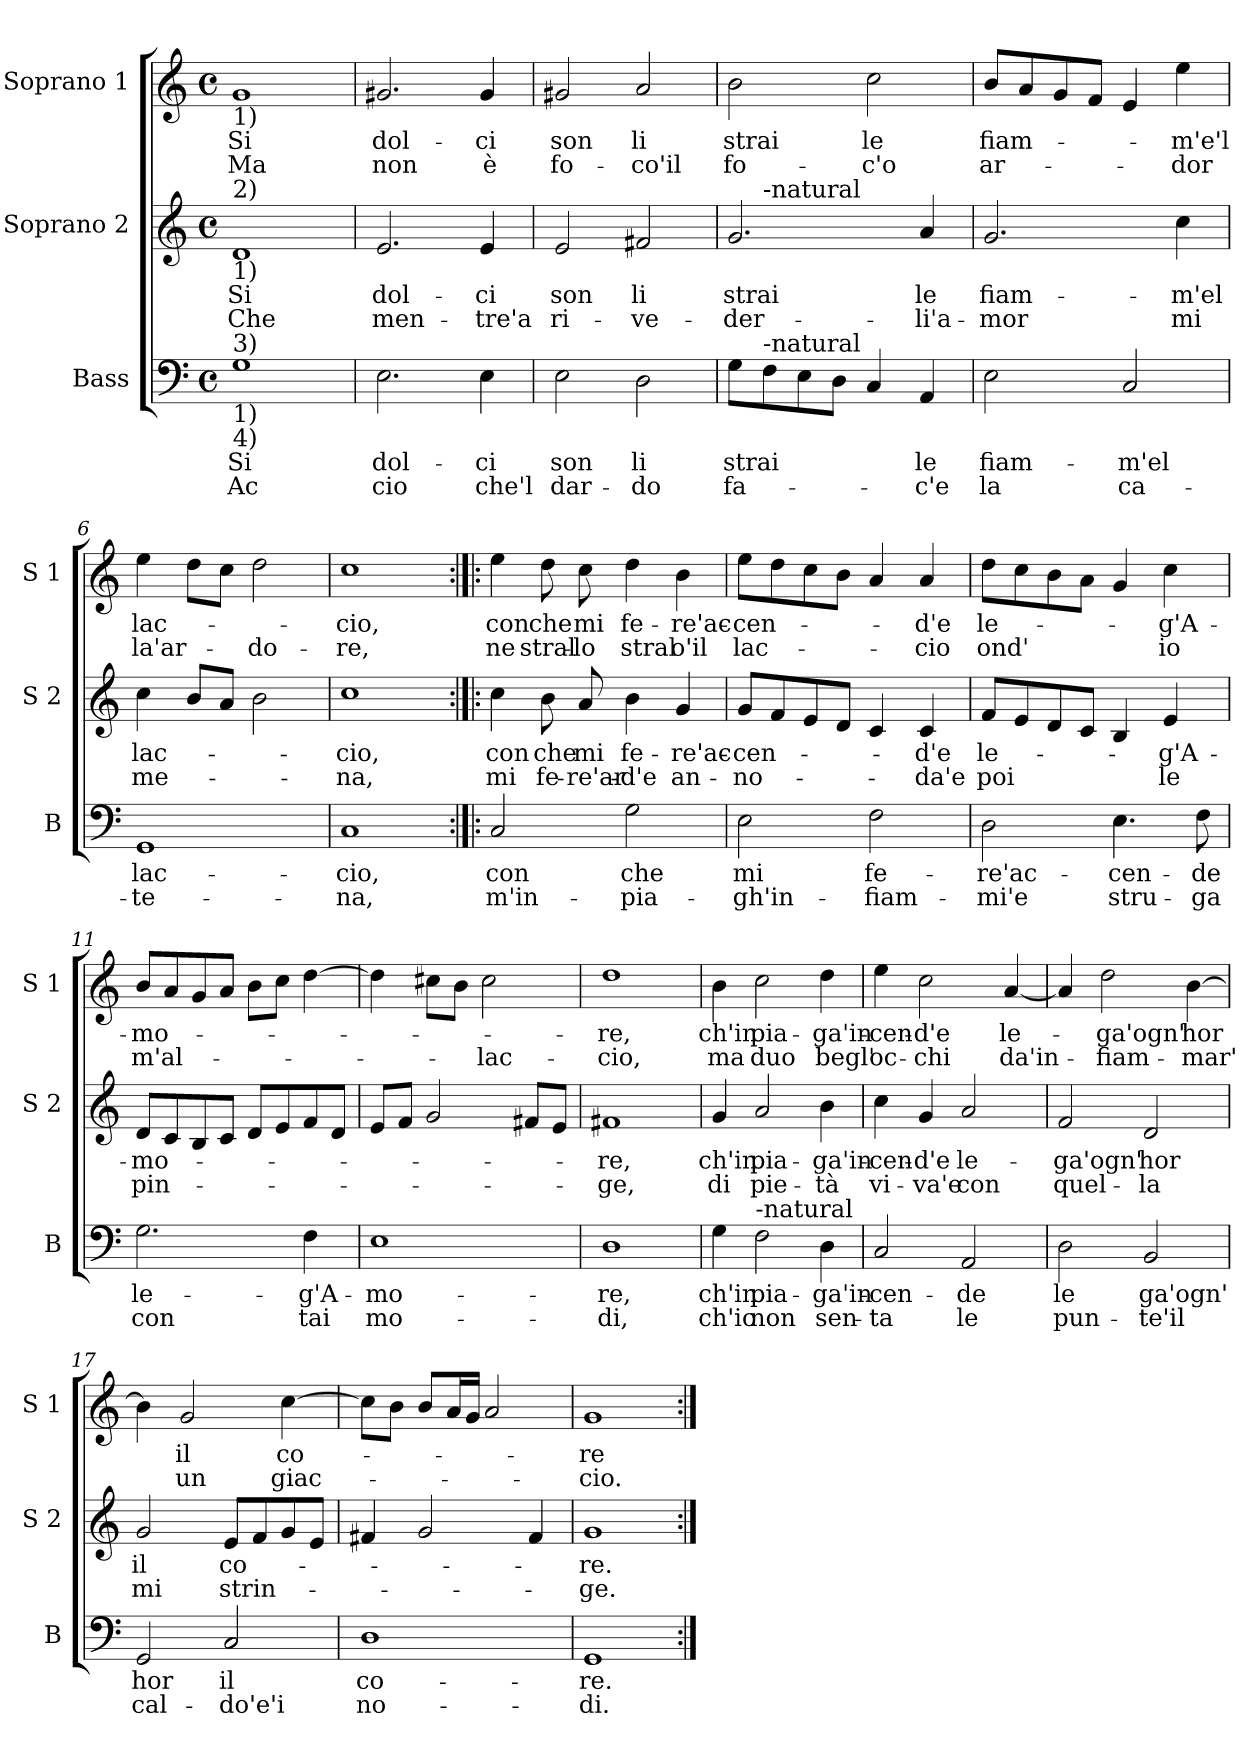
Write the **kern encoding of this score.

**kern	**text	**text	**kern	**text	**text	**kern	**text	**text
*part3	*part3	*part3	*part2	*part2	*part2	*part1	*part1	*part1
*staff3	*staff3	*staff3	*staff2	*staff2	*staff2	*staff1	*staff1	*staff1
*I"Bass	*	*	*I"Soprano 2	*	*	*I"Soprano 1	*	*
*I'B	*	*	*I'S 2	*	*	*I'S 1	*	*
*clefF4	*	*	*clefG2	*	*	*clefG2	*	*
*k[]	*	*	*k[]	*	*	*k[]	*	*
*C:	*	*	*C:	*	*	*C:	*	*
*M4/4	*	*	*M4/4	*	*	*M4/4	*	*
*met(c)	*	*	*met(c)	*	*	*met(c)	*	*
=1	=1	=1	=1	=1	=1	=1	=1	=1
!	!	!	!	!	!	!LO:TX:b:t=1)	!	!
!	!	!	!LO:TX:a:t=2)	!	!	!	!	!
!	!	!	!LO:TX:b:t=1)	!	!	!	!	!
!LO:TX:a:t=3)	!	!	!	!	!	!	!	!
!LO:TX:b:t=1)	!	!	!	!	!	!	!	!
!LO:TX:b:t=4)	!	!	!	!	!	!	!	!
!	!LO:LY:b	!LO:LY:b	!	!LO:LY:b	!LO:LY:b	!	!LO:LY:b	!LO:LY:b
1G	Si	Ac	1d	Si	Che	1g	Si	Ma
=2	=2	=2	=2	=2	=2	=2	=2	=2
!	!LO:LY:b	!LO:LY:b	!	!LO:LY:b	!LO:LY:b	!	!LO:LY:b	!LO:LY:b
2.E\	dol-	cio	2.e/	dol-	men-	2.g#X/	dol-	non
!	!LO:LY:b	!LO:LY:b	!	!LO:LY:b	!LO:LY:b	!	!LO:LY:b	!LO:LY:b
4E\	-ci	che'l	4e/	-ci	-tre'a	4g#/	-ci	è
=3	=3	=3	=3	=3	=3	=3	=3	=3
!	!LO:LY:b	!LO:LY:b	!	!LO:LY:b	!LO:LY:b	!	!LO:LY:b	!LO:LY:b
2E\	son	dar-	2e/	son	ri-	2g#X/	son	fo-
!	!LO:LY:b	!LO:LY:b	!	!LO:LY:b	!LO:LY:b	!	!LO:LY:b	!LO:LY:b
2D\	li	-do	2f#X/	li	-ve-	2a/	li	-co'il
=4	=4	=4	=4	=4	=4	=4	=4	=4
!	!LO:LY:b	!LO:LY:b	!	!LO:LY:b	!LO:LY:b	!	!LO:LY:b	!LO:LY:b
*	*	*	*^	*	*	*	*	*
8G\L	strai	fa-	2.g/	8ryy	strai	-der-	2b\	strai	fo-
!	!	!	!	!LO:TX:a:t=-natural	!	!	!	!	!
!LO:TX:a:t=-natural	!	!	!	!	!	!	!	!	!
8F\	.	.	.	2..ryy	.	.	.	.	.
8E\	.	.	.	.	.	.	.	.	.
8D\J	.	.	.	.	.	.	.	.	.
!	!	!	!	!	!	!	!	!LO:LY:b	!LO:LY:b
4C/	.	.	.	.	.	.	2cc\	le	-c'o
!	!LO:LY:b	!LO:LY:b	!	!	!LO:LY:b	!LO:LY:b	!	!	!
4AA/	le	-c'e	4a/	.	le	-li'a-	.	.	.
=5	=5	=5	=5	=5	=5	=5	=5	=5	=5
!	!LO:LY:b	!LO:LY:b	!	!	!LO:LY:b	!LO:LY:b	!	!LO:LY:b	!LO:LY:b
*	*	*	*v	*v	*	*	*	*	*
2E\	fiam-	la	2.g/	fiam-	-mor	8b/L	fiam-	ar-
.	.	.	.	.	.	8a/	.	.
.	.	.	.	.	.	8g/	.	.
.	.	.	.	.	.	8f/J	.	.
!	!LO:LY:b	!LO:LY:b	!	!	!	!	!	!
2C/	-m'el	ca-	.	.	.	4e/	.	.
!	!	!	!	!LO:LY:b	!LO:LY:b	!	!LO:LY:b	!LO:LY:b
.	.	.	4cc\	-m'el	mi	4ee\	-m'e'l	-dor
!!LO:LB:g=z
=6	=6	=6	=6	=6	=6	=6	=6	=6
!	!LO:LY:b	!LO:LY:b	!	!LO:LY:b	!LO:LY:b	!	!LO:LY:b	!LO:LY:b
1GG	lac-	-te-	4cc\	lac-	me-	4ee\	lac-	la'ar-
.	.	.	8b/L	.	.	8dd\L	.	.
.	.	.	8a/J	.	.	8cc\J	.	.
!	!	!	!	!	!	!	!	!LO:LY:b
.	.	.	2b\	.	.	2dd\	.	-do-
=7	=7	=7	=7	=7	=7	=7	=7	=7
!	!LO:LY:b	!LO:LY:b	!	!LO:LY:b	!LO:LY:b	!	!LO:LY:b	!LO:LY:b
1C	-cio,	-na,	1cc	-cio,	-na,	1cc	-cio,	-re,
=8:|!|:	=8:|!|:	=8:|!|:	=8:|!|:	=8:|!|:	=8:|!|:	=8:|!|:	=8:|!|:	=8:|!|:
!	!LO:LY:b	!LO:LY:b	!	!LO:LY:b	!LO:LY:b	!	!LO:LY:b	!LO:LY:b
2C/	con	m'in-	4cc\	con	mi	4ee\	con	ne
!	!	!	!	!LO:LY:b	!LO:LY:b	!	!LO:LY:b	!LO:LY:b
.	.	.	8b\	che	fe-	8dd\	che	stral-
!	!	!	!	!LO:LY:b	!LO:LY:b	!	!LO:LY:b	!LO:LY:b
.	.	.	8a/	mi	-re'ar-	8cc\	mi	-lo
!	!LO:LY:b	!LO:LY:b	!	!LO:LY:b	!LO:LY:b	!	!LO:LY:b	!LO:LY:b
2G\	che	-pia-	4b\	fe-	-d'e	4dd\	fe-	stral
!	!	!	!	!LO:LY:b	!LO:LY:b	!	!LO:LY:b	!LO:LY:b
.	.	.	4g/	-re'ac-	an-	4b\	-re'ac-	o'il
=9	=9	=9	=9	=9	=9	=9	=9	=9
!	!LO:LY:b	!LO:LY:b	!	!LO:LY:b	!LO:LY:b	!	!LO:LY:b	!LO:LY:b
2E\	mi	-gh'in-	8g/L	-cen-	-no-	8ee\L	-cen-	lac-
.	.	.	8f/	.	.	8dd\	.	.
.	.	.	8e/	.	.	8cc\	.	.
.	.	.	8d/J	.	.	8b\J	.	.
!	!LO:LY:b	!LO:LY:b	!	!	!	!	!	!
2F\	fe-	-fiam-	4c/	.	.	4a/	.	.
!	!	!	!	!LO:LY:b	!LO:LY:b	!	!LO:LY:b	!LO:LY:b
.	.	.	4c/	-d'e	-da'e	4a/	-d'e	-cio
!!LO:PB:g=z
=10	=10	=10	=10	=10	=10	=10	=10	=10
!	!LO:LY:b	!LO:LY:b	!	!LO:LY:b	!LO:LY:b	!	!LO:LY:b	!LO:LY:b
2D\	-re'ac-	-mi'e	8f/L	le-	poi	8dd\L	le-	ond'
.	.	.	8e/	.	.	8cc\	.	.
.	.	.	8d/	.	.	8b\	.	.
.	.	.	8c/J	.	.	8a\J	.	.
!	!LO:LY:b	!LO:LY:b	!	!	!	!	!	!
4.E\	-cen-	stru-	4B/	.	.	4g/	.	.
!	!	!	!	!LO:LY:b	!LO:LY:b	!	!LO:LY:b	!LO:LY:b
.	.	.	4e/	-g'A-	le	4cc\	-g'A-	io
!	!LO:LY:b	!LO:LY:b	!	!	!	!	!	!
8F\	-de	-ga	.	.	.	.	.	.
=11	=11	=11	=11	=11	=11	=11	=11	=11
!	!LO:LY:b	!LO:LY:b	!	!LO:LY:b	!LO:LY:b	!	!LO:LY:b	!LO:LY:b
2.G\	le-	con	8d/L	-mo-	pin-	8b/L	-mo-	m'al-
.	.	.	8c/	.	.	8a/	.	.
.	.	.	8B/	.	.	8g/	.	.
.	.	.	8c/J	.	.	8a/J	.	.
.	.	.	8d/L	.	.	8b\L	.	.
.	.	.	8e/	.	.	8cc\J	.	.
!	!LO:LY:b	!LO:LY:b	!	!	!	!	!	!
4F\	-g'A-	tai	8f/	.	.	[4dd\	.	.
.	.	.	8d/J	.	.	.	.	.
=12	=12	=12	=12	=12	=12	=12	=12	=12
!	!LO:LY:b	!LO:LY:b	!	!	!	!	!	!
1E	-mo-	mo-	8e/L	.	.	4dd\]	.	.
.	.	.	8f/J	.	.	.	.	.
.	.	.	2g/	.	.	8cc#X\L	.	.
.	.	.	.	.	.	8b\J	.	.
!	!	!	!	!	!	!	!	!LO:LY:b
.	.	.	.	.	.	2cc#\	.	-lac-
.	.	.	8f#X/L	.	.	.	.	.
.	.	.	8e/J	.	.	.	.	.
=13	=13	=13	=13	=13	=13	=13	=13	=13
!	!LO:LY:b	!LO:LY:b	!	!LO:LY:b	!LO:LY:b	!	!LO:LY:b	!LO:LY:b
1D	-re,	-di,	1f#X	-re,	-ge,	1dd	-re,	-cio,
=14	=14	=14	=14	=14	=14	=14	=14	=14
!	!LO:LY:b	!LO:LY:b	!	!LO:LY:b	!LO:LY:b	!	!LO:LY:b	!LO:LY:b
4G\	ch'in	ch'io	4g/	ch'in	di	4b\	ch'in	ma
!LO:TX:a:t=-natural	!	!	!	!	!	!	!	!
!	!LO:LY:b	!LO:LY:b	!	!LO:LY:b	!LO:LY:b	!	!LO:LY:b	!LO:LY:b
2F\	pia-	non	2a/	pia-	pie-	2cc\	pia-	duo
!	!LO:LY:b	!LO:LY:b	!	!LO:LY:b	!LO:LY:b	!	!LO:LY:b	!LO:LY:b
4D\	-ga'in-	sen-	4b\	-ga'in-	-tà	4dd\	-ga'in-	begl'
!!LO:LB:g=z
=15	=15	=15	=15	=15	=15	=15	=15	=15
!	!LO:LY:b	!LO:LY:b	!	!LO:LY:b	!LO:LY:b	!	!LO:LY:b	!LO:LY:b
2C/	-cen-	-ta	4cc\	-cen-	vi-	4ee\	-cen-	oc-
!	!	!	!	!LO:LY:b	!LO:LY:b	!	!LO:LY:b	!LO:LY:b
.	.	.	4g/	-d'e	-va'e	2cc\	-d'e	-chi
!	!LO:LY:b	!LO:LY:b	!	!LO:LY:b	!LO:LY:b	!	!	!
2AA/	-de	le	2a/	le-	con	.	.	.
!	!	!	!	!	!	!	!LO:LY:b	!LO:LY:b
.	.	.	.	.	.	[4a/	le-	da'in-
=16	=16	=16	=16	=16	=16	=16	=16	=16
!	!LO:LY:b	!LO:LY:b	!	!LO:LY:b	!LO:LY:b	!	!	!
2D\	le	pun-	2f/	-ga'ogn'	quel-	4a/]	.	.
!	!	!	!	!	!	!	!LO:LY:b	!LO:LY:b
.	.	.	.	.	.	2dd\	-ga'ogn'	-fiam-
!	!LO:LY:b	!LO:LY:b	!	!LO:LY:b	!LO:LY:b	!	!	!
2BB/	ga'ogn'	-te'il	2d/	hor	-la	.	.	.
!	!	!	!	!	!	!	!LO:LY:b	!LO:LY:b
.	.	.	.	.	.	[4b\	hor	-mar'
=17	=17	=17	=17	=17	=17	=17	=17	=17
!	!LO:LY:b	!LO:LY:b	!	!LO:LY:b	!LO:LY:b	!	!	!
2GG/	hor	cal-	2g/	il	mi	4b\]	.	.
!	!	!	!	!	!	!	!LO:LY:b	!LO:LY:b
.	.	.	.	.	.	2g/	il	un
!	!LO:LY:b	!LO:LY:b	!	!LO:LY:b	!LO:LY:b	!	!	!
2C/	il	-do'e'i	8e/L	co-	strin-	.	.	.
.	.	.	8f/	.	.	.	.	.
!	!	!	!	!	!	!	!LO:LY:b	!LO:LY:b
.	.	.	8g/	.	.	[4cc\	co-	giac-
.	.	.	8e/J	.	.	.	.	.
=18	=18	=18	=18	=18	=18	=18	=18	=18
!	!LO:LY:b	!LO:LY:b	!	!	!	!	!	!
1D	co-	no-	4f#X/	.	.	8cc\L]	.	.
.	.	.	.	.	.	8b\J	.	.
.	.	.	2g/	.	.	8b/L	.	.
.	.	.	.	.	.	16a/L	.	.
.	.	.	.	.	.	16g/JJ	.	.
.	.	.	.	.	.	2a/	.	.
.	.	.	4f#/	.	.	.	.	.
=19	=19	=19	=19	=19	=19	=19	=19	=19
!	!LO:LY:b	!LO:LY:b	!	!LO:LY:b	!LO:LY:b	!	!LO:LY:b	!LO:LY:b
1GG	-re.	-di.	1g	-re.	-ge.	1g	-re	-cio.
=:|!	=:|!	=:|!	=:|!	=:|!	=:|!	=:|!	=:|!	=:|!
*-	*-	*-	*-	*-	*-	*-	*-	*-
